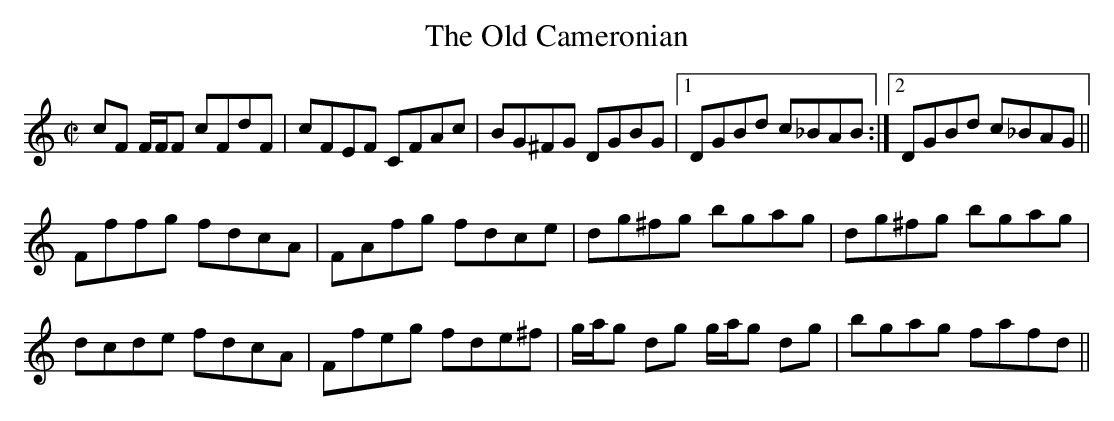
X:1
T:The Old Cameronian
M:C|
L:1/8
K:Flyd
cF F/F/F cFdF|cFEF CFAc|BG^FG DGBG|[1 DGBd c_BAB:|[2 DGBd c_BAG||
Fffg fdcA|FAfg fdce|dg^fg bgag|dg^fg bgag|
dcde fdcA|Ffeg fde^f|g/a/g dg g/a/g dg|bgag fafd||
